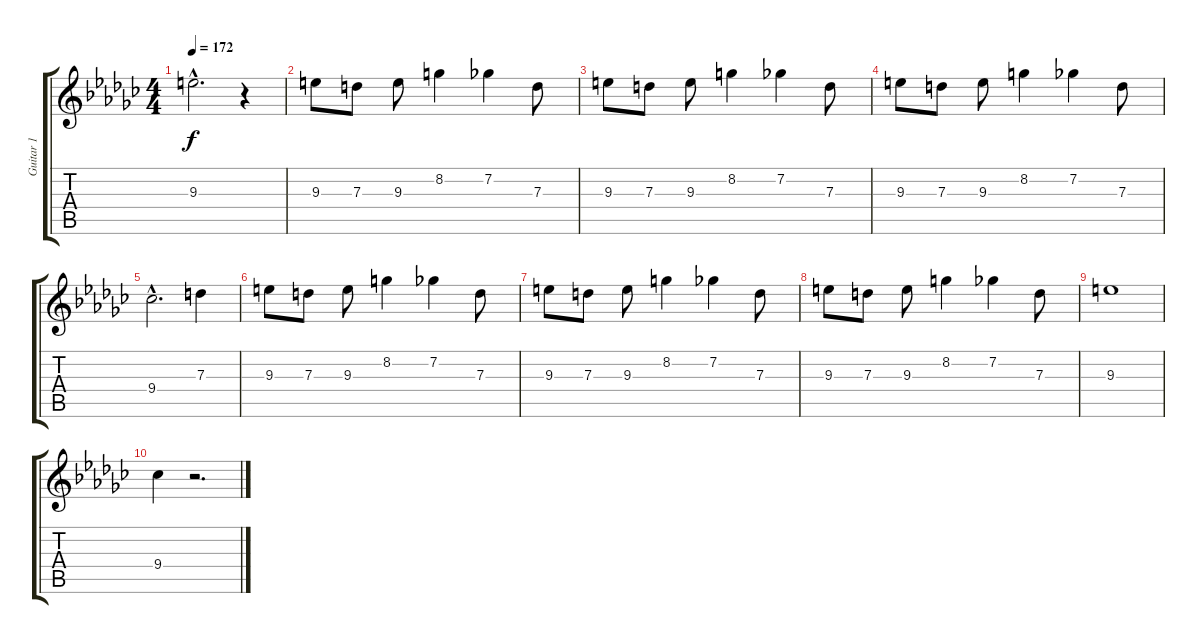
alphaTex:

\track ("Guitar 1" "Guitar 1") {instrument distortionguitar}
\staff {score tabs}
\tuning (E4 B3 G3 D3 A2 E2) {hide}
\ts (4 4)
\tempo 172
\clef g2
\ks ebminor
9.3{hac}.2{d dy f} r.4 |
9.3.8 7.3.8 9.3.8 8.2.4 7.2.4 7.3.8 |
9.3.8 7.3.8 9.3.8 8.2.4 7.2.4 7.3.8 |
9.3.8 7.3.8 9.3.8 8.2.4 7.2.4 7.3.8 |
9.4{hac}.2{d} 7.3.4 |
9.3.8 7.3.8 9.3.8 8.2.4 7.2.4 7.3.8 |
9.3.8 7.3.8 9.3.8 8.2.4 7.2.4 7.3.8 |
9.3.8 7.3.8 9.3.8 8.2.4 7.2.4 7.3.8 |
9.3.1 |
9.4.4 r.2{d}
